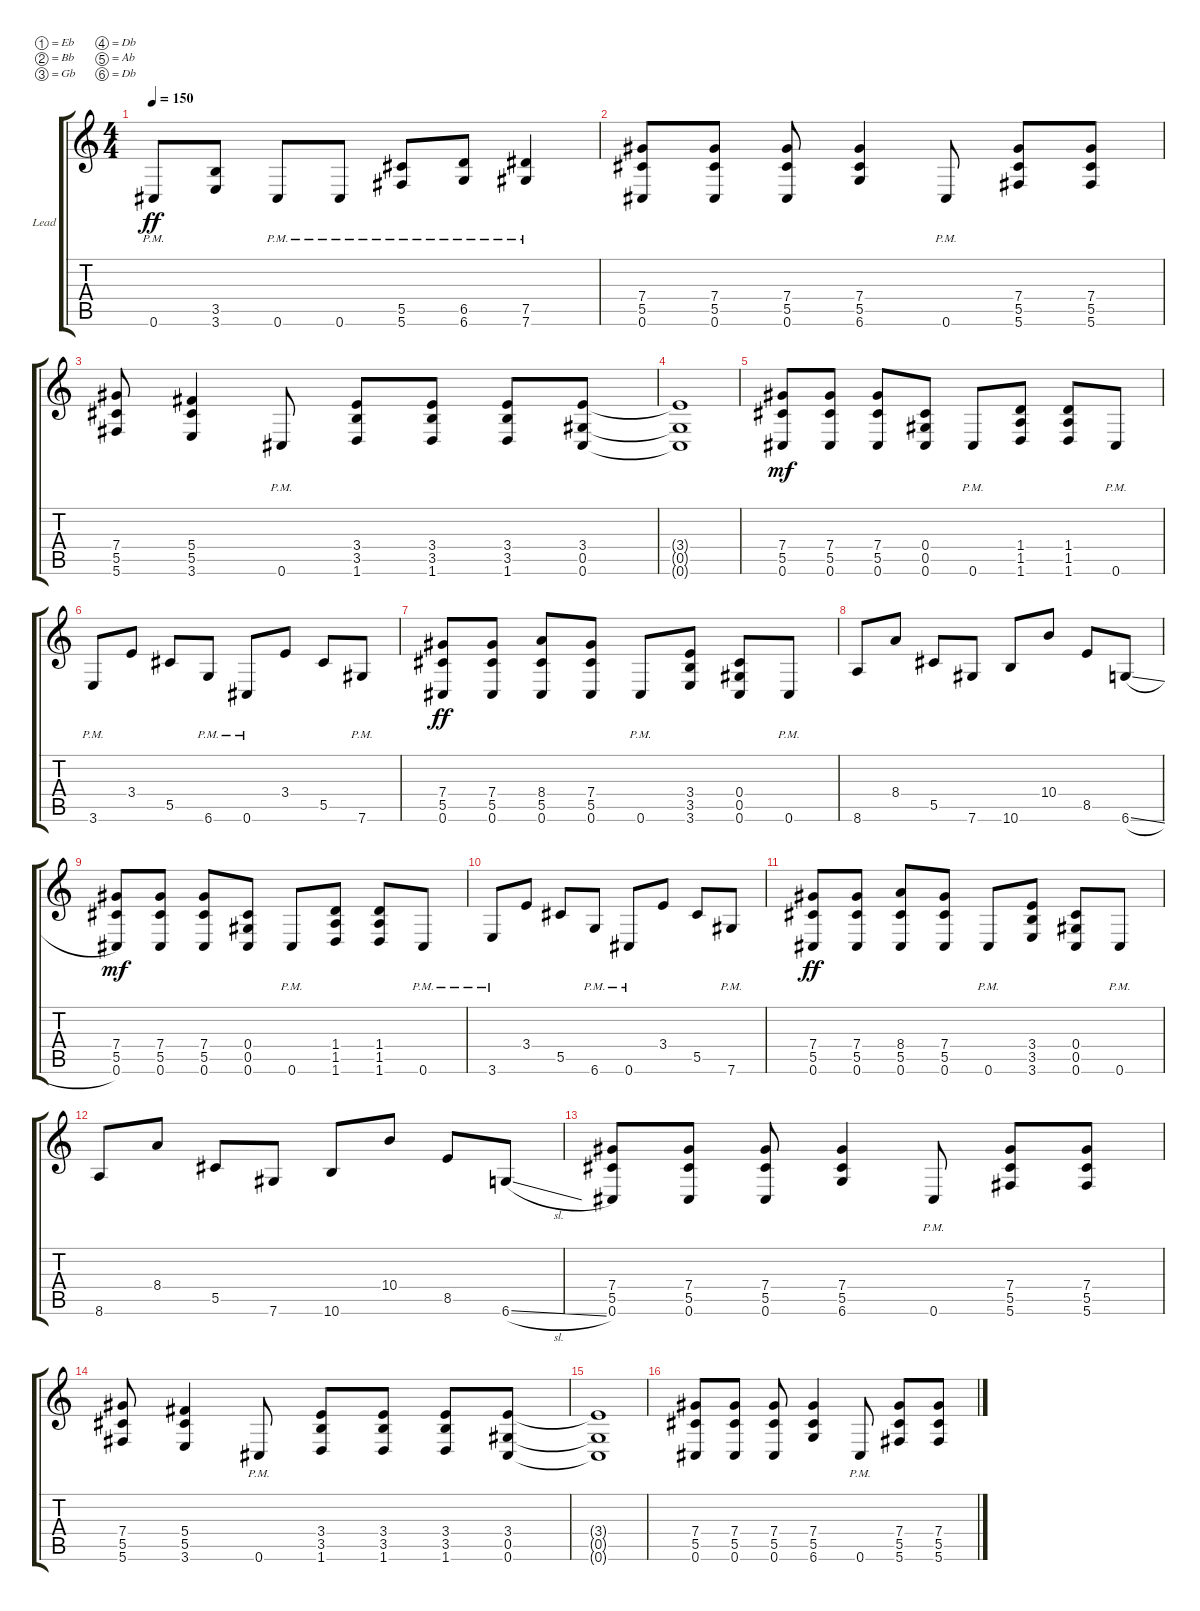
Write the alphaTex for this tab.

\bracketExtendMode groupsimilarinstruments
\firstSystemTrackNameOrientation horizontal
\otherSystemsTrackNameOrientation horizontal
\track ("Adam" "Lead") {instrument distortionguitar}
\staff {score tabs}
\tuning (Eb4 Bb3 Gb3 Db3 Ab2 Db2)
\ts (4 4)
\tempo 150
\clef g2
\ks c
0.6{pm}.8{dy ff} (3.6 3.5).8 0.6{pm}.8 0.6{pm}.8 (5.6{pm} 5.5{pm}).8 (6.5{pm} 6.6{pm}).8 (7.6{pm} 7.5{pm}).4 |
(5.5 7.4 0.6).8 (0.6 7.4 5.5).8 (0.6 7.4 5.5).8 (7.4 5.5 6.6).4 0.6{pm}.8 (7.4 5.5 5.6).8 (7.4 5.5 5.6).8 |
(7.4 5.5 5.6).8 (5.4 5.5 3.6).4 0.6{pm}.8 (3.4 3.5 1.6).8 (3.4 3.5 1.6).8 (3.4 3.5 1.6).8 (0.6 0.5 3.4).8 |
(0.6{t} 0.5{t} 3.4{t}).1 |
(7.4 5.5 0.6).8{dy mf} (7.4 5.5 0.6).8 (7.4 5.5 0.6).8 (0.6 0.5 0.4).8 0.6{pm}.8 (1.6 1.5 1.4).8 (1.6 1.5 1.4).8 0.6{pm}.8 |
3.6{pm}.8 3.4.8 5.5.8 6.6{pm}.8 0.6{pm}.8 3.4.8 5.5.8 7.6{pm}.8 |
(5.5 7.4 0.6).8{dy ff} (5.5 7.4 0.6).8 (5.5 8.4 0.6).8 (5.5 7.4 0.6).8 0.6{pm}.8 (3.6 3.5 3.4).8 (0.4 0.5 0.6).8 0.6{pm}.8 |
8.6.8 8.4.8 5.5.8 7.6.8 10.6.8 10.4.8 8.5.8 6.6{sl}.8 |
(7.4 5.5 0.6).8{dy mf} (7.4 5.5 0.6).8 (7.4 5.5 0.6).8 (0.6 0.5 0.4).8 0.6{pm}.8 (1.6 1.5 1.4).8 (1.6 1.5 1.4).8 0.6{pm}.8 |
3.6{pm}.8 3.4.8 5.5.8 6.6{pm}.8 0.6{pm}.8 3.4.8 5.5.8 7.6{pm}.8 |
(5.5 7.4 0.6).8{dy ff} (5.5 7.4 0.6).8 (5.5 8.4 0.6).8 (5.5 7.4 0.6).8 0.6{pm}.8 (3.6 3.5 3.4).8 (0.4 0.5 0.6).8 0.6{pm}.8 |
8.6.8 8.4.8 5.5.8 7.6.8 10.6.8 10.4.8 8.5.8 6.6{sl}.8 |
(5.5 7.4 0.6).8 (0.6 7.4 5.5).8 (0.6 7.4 5.5).8 (7.4 5.5 6.6).4 0.6{pm}.8 (7.4 5.5 5.6).8 (7.4 5.5 5.6).8 |
(7.4 5.5 5.6).8 (5.4 5.5 3.6).4 0.6{pm}.8 (3.4 3.5 1.6).8 (3.4 3.5 1.6).8 (3.4 3.5 1.6).8 (0.6 0.5 3.4).8 |
(0.6{t} 0.5{t} 3.4{t}).1 |
(5.5 7.4 0.6).8 (0.6 7.4 5.5).8 (0.6 7.4 5.5).8 (7.4 5.5 6.6).4 0.6{pm}.8 (7.4 5.5 5.6).8 (7.4 5.5 5.6).8
